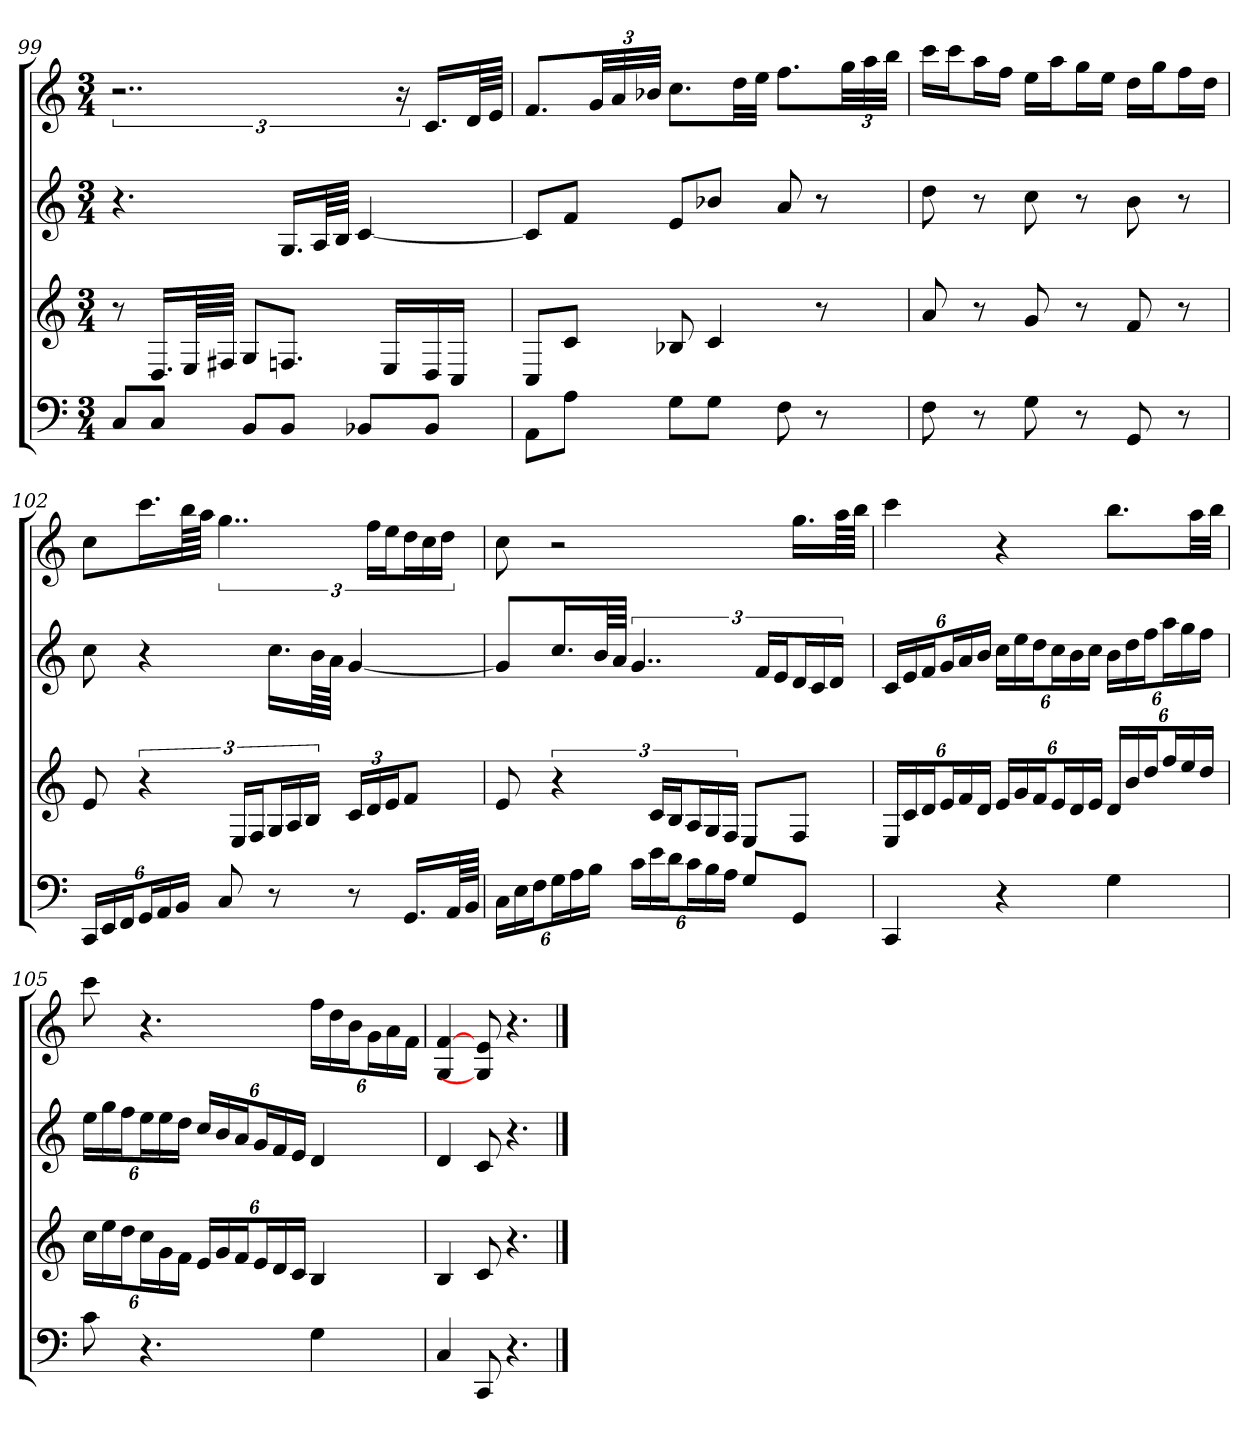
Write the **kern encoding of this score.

**kern	**kern	**kern	**kern
*part4	*part3	*part2	*part1
*staff4	*staff3	*staff2	*staff1
*k[]	*k[]	*k[]	*k[]
*C:	*C:	*C:	*C:
*M3/4	*M3/4	*M3/4	*M3/4
=99	=99	=99	=99
8CL	8r	4.r	3..r
8CJ	16.DLL	.	.
.	64ELL	.	.
.	64F#XJJJJ	.	.
8BBL	8GL	.	.
8BBJ	8.FnJ	16.GLL	.
.	.	64ALL	.
.	.	64BJJJJ	.
8BB-XL	.	[4c	.
.	16ELL	.	.
.	.	.	24r
8BB-J	16D	.	16.cLL
.	16CJJ	.	.
.	.	.	64dLL
.	.	.	64eJJJJ
=100	=100	=100	=100
8AAL	8CL	8cL]	8.fL
8AJ	8cJ	8fJ	.
.	.	.	48gLL
.	.	.	48a
.	.	.	48b-XJJJ
8GL	8B-X	8eL	8.ccL
8GJ	4c	8b-XJ	.
.	.	.	32ddLL
.	.	.	32eeJJJ
8F	.	8a	8.ffL
8r	8r	8r	.
.	.	.	48ggLL
.	.	.	48aa
.	.	.	48bbJJJ
=101	=101	=101	=101
8F	8a	8dd	16cccLL
.	.	.	16cccJ
8r	8r	8r	16aaL
.	.	.	16ffJJ
8G	8g	8cc	16eeLL
.	.	.	16aaJ
8r	8r	8r	16ggL
.	.	.	16eeJJ
8GG	8f	8b	16ddLL
.	.	.	16ggJ
8r	8r	8r	16ffL
.	.	.	16ddJJ
=102	=102	=102	=102
24CCLL	8e	8cc	8ccL
24EE	.	.	.
24FFJ	.	.	.
24GGL	6r	4r	16.cccL
24AA	.	.	.
24BBJJ	.	.	.
.	.	.	64bbLL
.	.	.	64aaJJJJ
8C	.	.	6..gg
.	24ELL	.	.
.	24FJ	.	.
8r	24GL	16.ccLL	.
.	24A	.	.
.	24BJJ	.	.
.	.	64bLL	.
.	.	64aJJJJ	.
8r	24cLL	[4g	.
.	24d	.	24ffLL
.	24eJ	.	24eeJ
16.GGLL	8fJ	.	24ddL
.	.	.	24cc
.	.	.	24ddJJ
64AALL	.	.	.
64BBJJJJ	.	.	.
=103	=103	=103	=103
24CLL	8e	8gL]	8cc
24E	.	.	.
24FJ	.	.	.
24GL	6r	16.ccL	2r
24A	.	.	.
24BJJ	.	.	.
.	.	64bLL	.
.	.	64aJJJJ	.
24cLL	.	6..g	.
24e	24cLL	.	.
24dJ	24BJ	.	.
24cL	24AL	.	.
24B	24G	.	.
24AJJ	24FJJ	.	.
8GL	8EL	.	.
.	.	24fLL	.
.	.	24eJ	.
8GGJ	8FJ	24dL	16.ggLL
.	.	24c	.
.	.	24dJJ	.
.	.	.	64aaLL
.	.	.	64bbJJJJ
=104	=104	=104	=104
4CC	24ELL	24cLL	4ccc
.	24c	24e	.
.	24dJ	24fJ	.
.	24eL	24gL	.
.	24f	24a	.
.	24dJJ	24bJJ	.
4r	24eLL	24ccLL	4r
.	24g	24ee	.
.	24fJ	24ddJ	.
.	24eL	24ccL	.
.	24d	24b	.
.	24eJJ	24ccJJ	.
4G	24dLL	24bLL	8.bbL
.	24b	24dd	.
.	24ddJ	24ffJ	.
.	24ffL	24aaL	.
.	24ee	24gg	.
.	.	.	32aaLL
.	24ddJJ	24ffJJ	.
.	.	.	32bbJJJ
=105	=105	=105	=105
8c	24ccLL	24eeLL	8ccc
.	24ee	24gg	.
.	24ddJ	24ffJ	.
4.r	24ccL	24eeL	4.r
.	24g	24ee	.
.	24fJJ	24ddJJ	.
.	24eLL	24ccLL	.
.	24g	24b	.
.	24fJ	24aJ	.
.	24eL	24gL	.
.	24d	24f	.
.	24cJJ	24eJJ	.
4G	4B	4d	24ffLL
.	.	.	24dd
.	.	.	24bJ
.	.	.	24gL
.	.	.	24a
.	.	.	24fJJ
=106	=106	=106	=106
4C	4B	4d	4G [4f
8CC	8c	8c	8G] 8e
4.r	4.r	4.r	4.r
==	==	==	==
*-	*-	*-	*-
